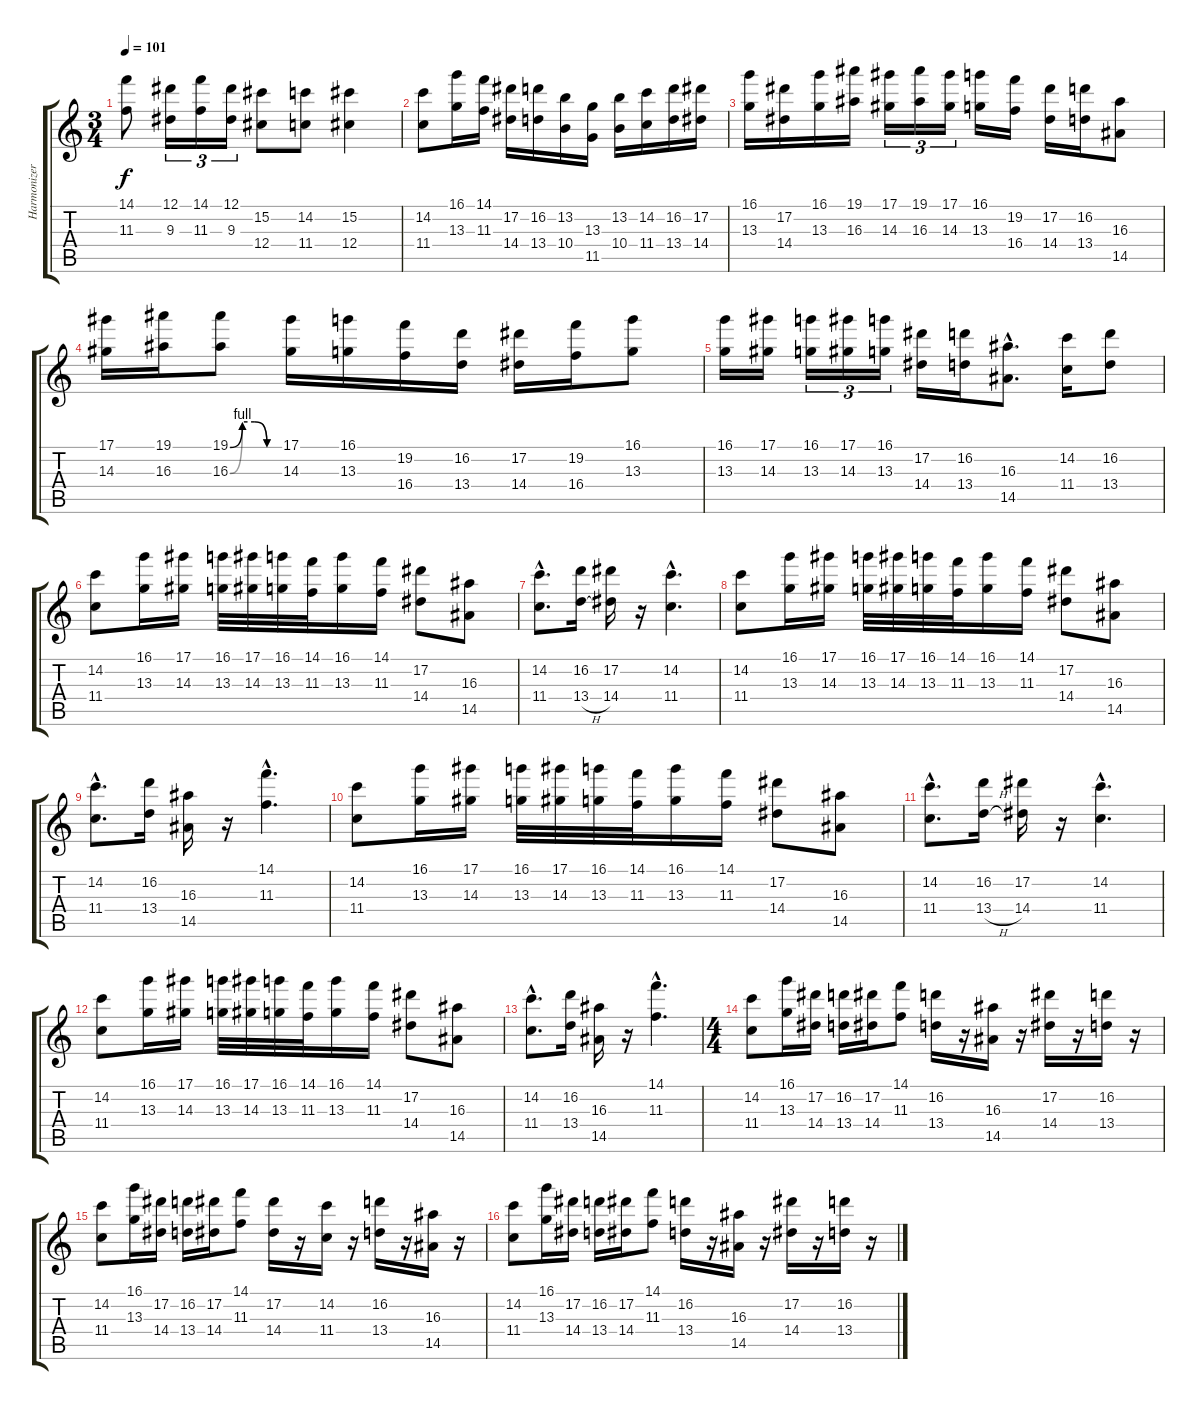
\track ("Harmonizer for Lead Guitar" "Harmonizer") {instrument distortionguitar}
\staff {score tabs}
\tuning (Eb4 Bb3 Gb3 Db3 Ab2 Eb2) {hide}
\ts (3 4)
\tempo 101
\clef g2
\ks c
(14.1 11.3).8{dy f} (12.1 9.3).16{tu (3 2)} (14.1 11.3).16{tu (3 2)} (12.1 9.3).16{tu (3 2)} (15.2 12.4).8 (14.2 11.4).8 (15.2 12.4).4 |
(14.2 11.4).8 (16.1 13.3).16 (14.1 11.3).16 (17.2 14.4).16 (16.2 13.4).16 (13.2 10.4).16 (13.3 11.5).16 (13.2 10.4).16 (14.2 11.4).16 (16.2 13.4).16 (17.2 14.4).16 |
(16.1 13.3).16 (17.2 14.4).16 (16.1 13.3).16 (19.1 16.3).16 (17.1 14.3).16{tu (3 2)} (19.1 16.3).16{tu (3 2)} (17.1 14.3).16{tu (3 2)} (16.1 13.3).16 (19.2 16.4).16 (17.2 14.4).16 (16.2 13.4).16 (16.3 14.5).8 |
(17.1 14.3).16 (19.1 16.3).16 (19.1{be (custom 0 0 15 4 30 4 45 0 60 0)} 16.3{be (custom 0 0 15 4 30 4 45 0 60 0)}).8 (17.1 14.3).16 (16.1 13.3).16 (19.2 16.4).16 (16.2 13.4).16 (17.2 14.4).16 (19.2 16.4).16 (16.1 13.3).8 |
(16.1 13.3).16 (17.1 14.3).16 (16.1 13.3).16{tu (3 2)} (17.1 14.3).16{tu (3 2)} (16.1 13.3).16{tu (3 2)} (17.2 14.4).16 (16.2 13.4).16 (16.3{hac} 14.5{hac}).8{d} (14.2 11.4).16 (16.2 13.4).8 |
(14.2 11.4).8 (16.1 13.3).16 (17.1 14.3).16 (16.1 13.3).32 (17.1 14.3).32 (16.1 13.3).32 (14.1 11.3).32 (16.1 13.3).16 (14.1 11.3).16 (17.2 14.4).8 (16.3 14.5).8 |
(14.2{hac} 11.4{hac}).8{d} (16.2 13.4{h}).16 (17.2 14.4).16 r.16 (14.2{hac} 11.4{hac}).4{d} |
(14.2 11.4).8 (16.1 13.3).16 (17.1 14.3).16 (16.1 13.3).32 (17.1 14.3).32 (16.1 13.3).32 (14.1 11.3).32 (16.1 13.3).16 (14.1 11.3).16 (17.2 14.4).8 (16.3 14.5).8 |
(14.2{hac} 11.4{hac}).8{d} (16.2 13.4).16 (16.3 14.5).16 r.16 (14.1{hac} 11.3{hac}).4{d} |
(14.2 11.4).8 (16.1 13.3).16 (17.1 14.3).16 (16.1 13.3).32 (17.1 14.3).32 (16.1 13.3).32 (14.1 11.3).32 (16.1 13.3).16 (14.1 11.3).16 (17.2 14.4).8 (16.3 14.5).8 |
(14.2{hac} 11.4{hac}).8{d} (16.2 13.4{h}).16 (17.2 14.4).16 r.16 (14.2{hac} 11.4{hac}).4{d} |
(14.2 11.4).8 (16.1 13.3).16 (17.1 14.3).16 (16.1 13.3).32 (17.1 14.3).32 (16.1 13.3).32 (14.1 11.3).32 (16.1 13.3).16 (14.1 11.3).16 (17.2 14.4).8 (16.3 14.5).8 |
(14.2{hac} 11.4{hac}).8{d} (16.2 13.4).16 (16.3 14.5).16 r.16 (14.1{hac} 11.3{hac}).4{d} |
\ts (4 4)
(14.2 11.4).8 (16.1 13.3).16 (17.2 14.4).16 (16.2 13.4).16 (17.2 14.4).16 (14.1 11.3).8 (16.2 13.4).16 r.16 (16.3 14.5).16 r.16 (17.2 14.4).16 r.16 (16.2 13.4).16 r.16 |
(14.2 11.4).8 (16.1 13.3).16 (17.2 14.4).16 (16.2 13.4).16 (17.2 14.4).16 (14.1 11.3).8 (17.2 14.4).16 r.16 (14.2 11.4).16 r.16 (16.2 13.4).16 r.16 (16.3 14.5).16 r.16 |
(14.2 11.4).8 (16.1 13.3).16 (17.2 14.4).16 (16.2 13.4).16 (17.2 14.4).16 (14.1 11.3).8 (16.2 13.4).16 r.16 (16.3 14.5).16 r.16 (17.2 14.4).16 r.16 (16.2 13.4).16 r.16
